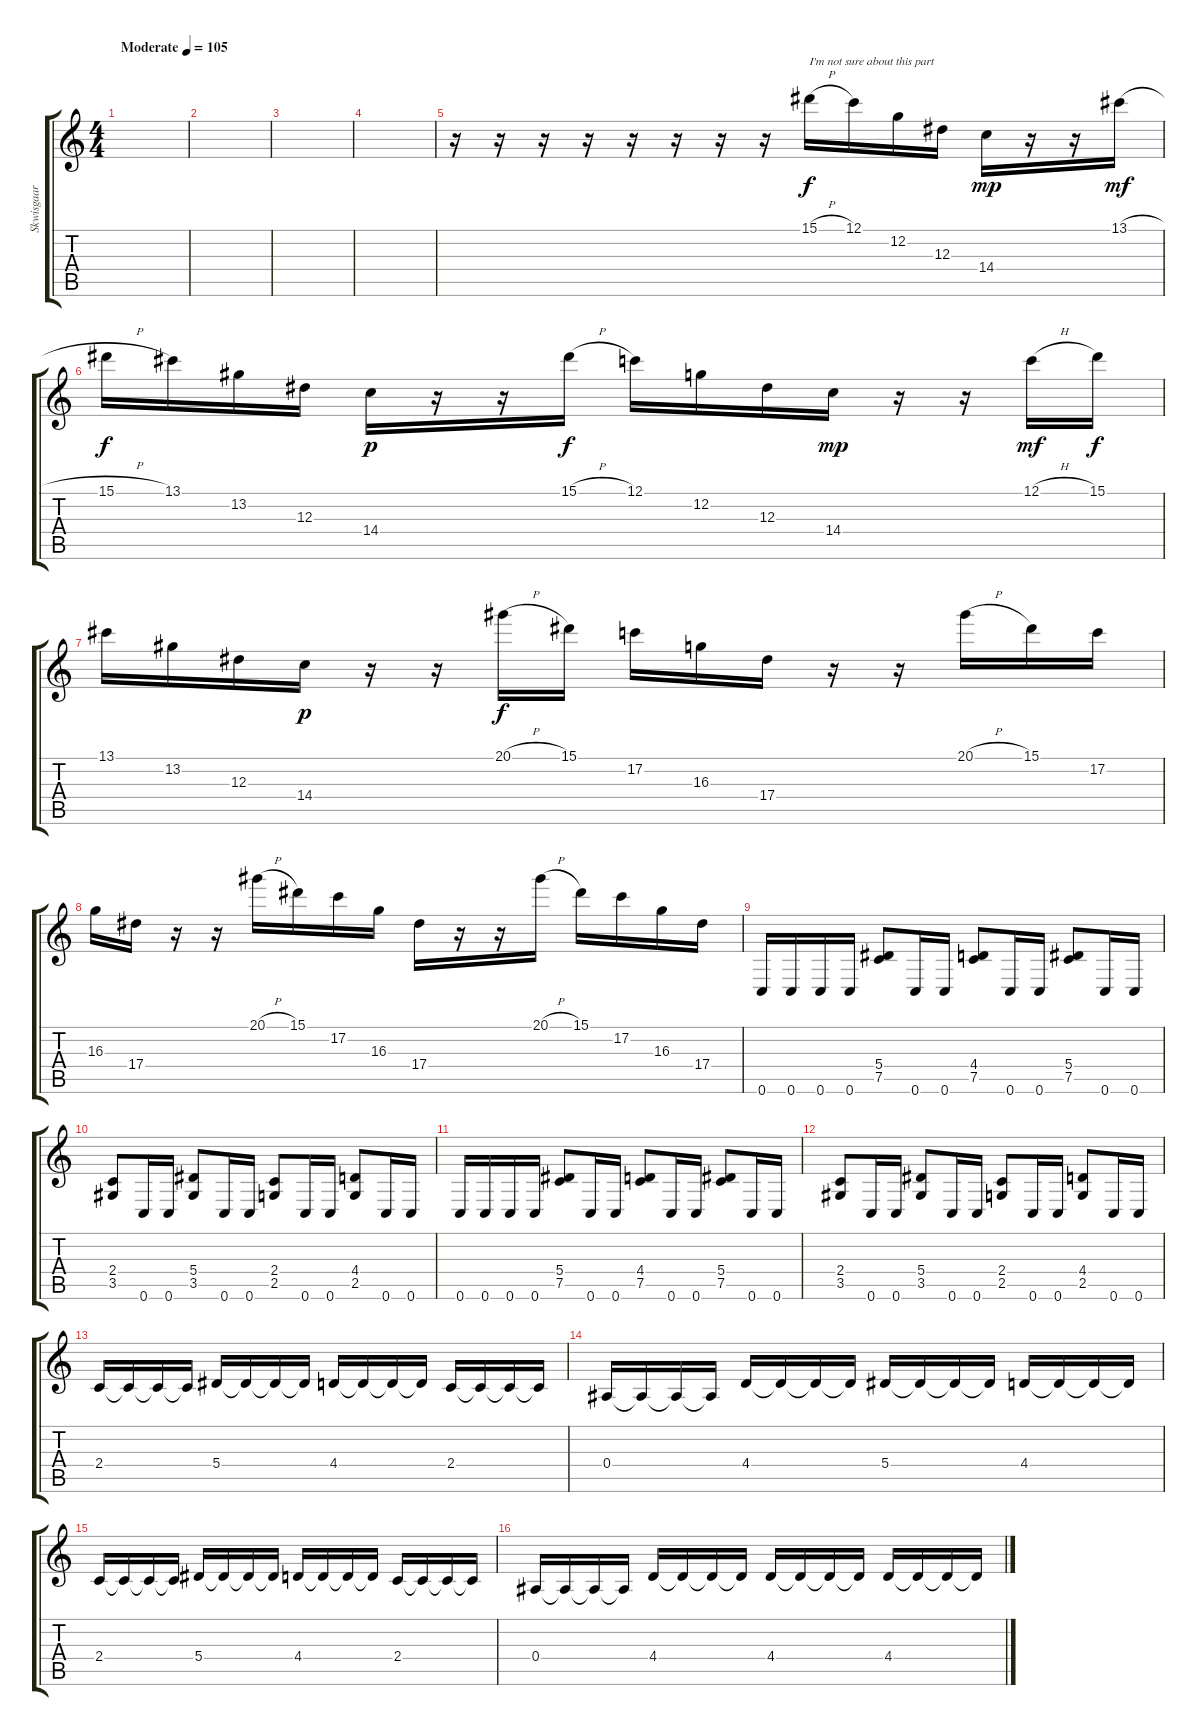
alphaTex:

\track ("Skwisgaar Skwigelf" "Skwisgaar ") {instrument distortionguitar}
\staff {score tabs}
\tuning (C4 G3 Eb3 Bb2 F2 C2) {hide}
\ts (4 4)
\tempo (105 "Moderate")
\clef g2
\ks c
|
|
|
|
r.16 r.16 r.16 r.16 r.16 r.16 r.16 r.16 15.1{h}.16{txt "I'm not sure about this part"} 12.1.16 12.2.16 12.3.16 14.4.16{dy mp} r.16 r.16 13.1{h}.16{dy mf} |
15.1{h}.16{dy f} 13.1.16 13.2.16 12.3.16 14.4.16{dy p} r.16 r.16 15.1{h}.16{dy f} 12.1.16 12.2.16 12.3.16 14.4.16{dy mp} r.16 r.16 12.1{h}.16{dy mf} 15.1.16{dy f} |
13.1.16 13.2.16 12.3.16 14.4.16{dy p} r.16 r.16 20.1{h}.16{dy f} 15.1.16 17.2.16 16.3.16 17.4.16 r.16 r.16 20.1{h}.16 15.1.16 17.2.16 |
16.3.16 17.4.16 r.16 r.16 20.1{h}.16 15.1.16 17.2.16 16.3.16 17.4.16 r.16 r.16 20.1{h}.16 15.1.16 17.2.16 16.3.16 17.4.16 |
0.6.16 0.6.16 0.6.16 0.6.16 (5.4 7.5).8 0.6.16 0.6.16 (4.4 7.5).8 0.6.16 0.6.16 (5.4 7.5).8 0.6.16 0.6.16 |
(2.4 3.5).8 0.6.16 0.6.16 (5.4 3.5).8 0.6.16 0.6.16 (2.4 2.5).8 0.6.16 0.6.16 (4.4 2.5).8 0.6.16 0.6.16 |
0.6.16 0.6.16 0.6.16 0.6.16 (5.4 7.5).8 0.6.16 0.6.16 (4.4 7.5).8 0.6.16 0.6.16 (5.4 7.5).8 0.6.16 0.6.16 |
(2.4 3.5).8 0.6.16 0.6.16 (5.4 3.5).8 0.6.16 0.6.16 (2.4 2.5).8 0.6.16 0.6.16 (4.4 2.5).8 0.6.16 0.6.16 |
2.4.16 2.4{t}.16 2.4{t}.16 2.4{t}.16 5.4.16 5.4{t}.16 5.4{t}.16 5.4{t}.16 4.4.16 4.4{t}.16 4.4{t}.16 4.4{t}.16 2.4.16 2.4{t}.16 2.4{t}.16 2.4{t}.16 |
0.4.16 0.4{t}.16 0.4{t}.16 0.4{t}.16 4.4.16 4.4{t}.16 4.4{t}.16 4.4{t}.16 5.4.16 5.4{t}.16 5.4{t}.16 5.4{t}.16 4.4.16 4.4{t}.16 4.4{t}.16 4.4{t}.16 |
2.4.16 2.4{t}.16 2.4{t}.16 2.4{t}.16 5.4.16 5.4{t}.16 5.4{t}.16 5.4{t}.16 4.4.16 4.4{t}.16 4.4{t}.16 4.4{t}.16 2.4.16 2.4{t}.16 2.4{t}.16 2.4{t}.16 |
0.4.16 0.4{t}.16 0.4{t}.16 0.4{t}.16 4.4.16 4.4{t}.16 4.4{t}.16 4.4{t}.16 4.4.16 4.4{t}.16 4.4{t}.16 4.4{t}.16 4.4.16 4.4{t}.16 4.4{t}.16 4.4{t}.16
